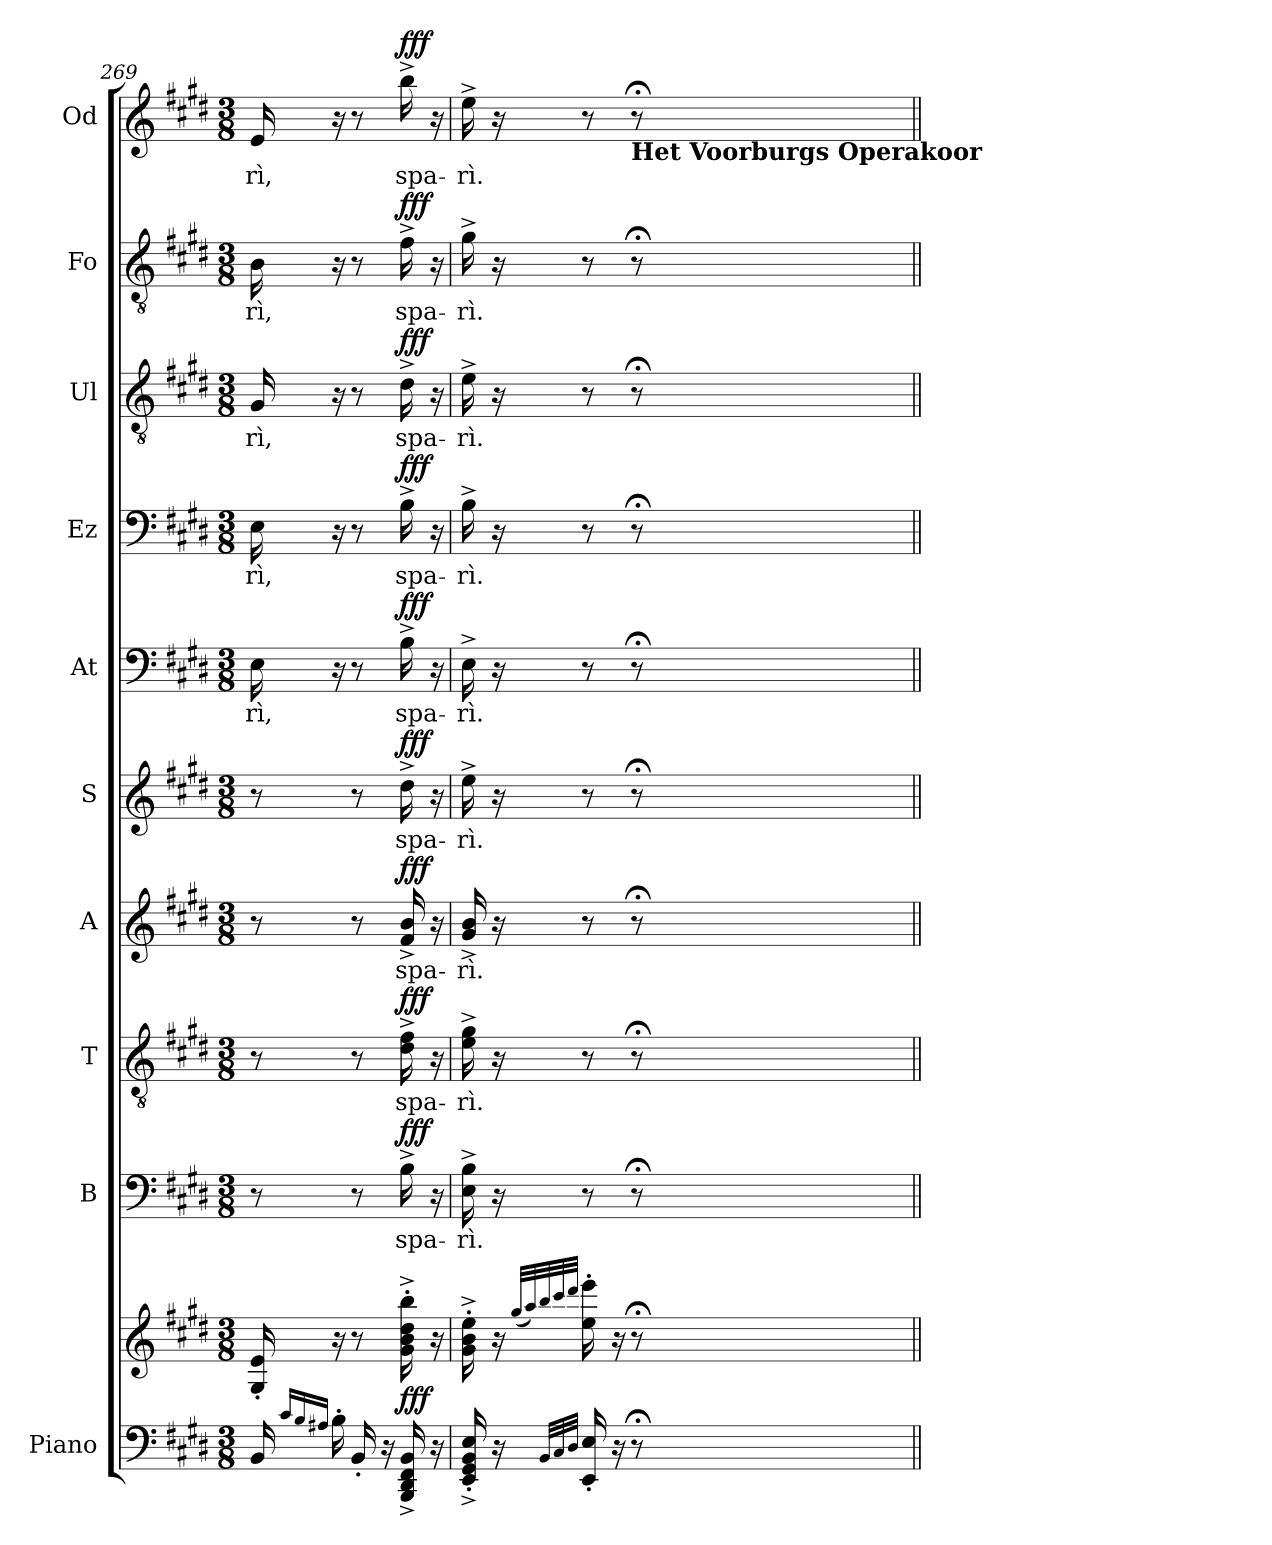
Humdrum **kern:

**kern	**kern	**dynam	**kern	**text	**dynam	**kern	**text	**dynam	**kern	**text	**dynam	**kern	**text	**dynam	**kern	**text	**dynam	**kern	**text	**dynam	**kern	**text	**dynam	**kern	**text	**dynam	**kern	**text	**dynam
*part10	*part10	*part10	*part9	*part9	*part9	*part8	*part8	*part8	*part7	*part7	*part7	*part6	*part6	*part6	*part5	*part5	*part5	*part4	*part4	*part4	*part3	*part3	*part3	*part2	*part2	*part2	*part1	*part1	*part1
*staff11	*staff10	*staff10/11	*staff9	*staff9	*staff9	*staff8	*staff8	*staff8	*staff7	*staff7	*staff7	*staff6	*staff6	*staff6	*staff5	*staff5	*staff5	*staff4	*staff4	*staff4	*staff3	*staff3	*staff3	*staff2	*staff2	*staff2	*staff1	*staff1	*staff1
*I"Piano	*	*	*I"B	*	*	*I"T	*	*	*I"A	*	*	*I"S	*	*	*I"At	*	*	*I"Ez	*	*	*I"Ul	*	*	*I"Fo	*	*	*I"Od	*	*
*I'Pno	*	*	*I'B	*	*	*I'T	*	*	*I'A	*	*	*I'S	*	*	*I'At	*	*	*I'Ez	*	*	*I'Ul	*	*	*I'Fo	*	*	*I'Od	*	*
*clefF4	*clefG2	*	*clefF4	*	*	*clefGv2	*	*	*clefG2	*	*	*clefG2	*	*	*clefF4	*	*	*clefF4	*	*	*clefGv2	*	*	*clefGv2	*	*	*clefG2	*	*
*k[f#c#g#d#]	*k[f#c#g#d#]	*	*k[f#c#g#d#]	*	*	*k[f#c#g#d#]	*	*	*k[f#c#g#d#]	*	*	*k[f#c#g#d#]	*	*	*k[f#c#g#d#]	*	*	*k[f#c#g#d#]	*	*	*k[f#c#g#d#]	*	*	*k[f#c#g#d#]	*	*	*k[f#c#g#d#]	*	*
*M3/8	*M3/8	*	*M3/8	*	*	*M3/8	*	*	*M3/8	*	*	*M3/8	*	*	*M3/8	*	*	*M3/8	*	*	*M3/8	*	*	*M3/8	*	*	*M3/8	*	*
=269	=269	=269	=269	=269	=269	=269	=269	=269	=269	=269	=269	=269	=269	=269	=269	=269	=269	=269	=269	=269	=269	=269	=269	=269	=269	=269	=269	=269	=269
!	!	!	!	!	!	!	!	!	!	!	!	!	!	!	!	!LO:LY:b	!	!	!LO:LY:b	!	!	!LO:LY:b	!	!	!LO:LY:b	!	!	!LO:LY:b	!
16BB/	16G#/' 16e/'	.	8r	.	.	8r	.	.	8r	.	.	8r	.	.	16E\	-rì,	.	16E\	-rì,	.	16G#/	-rì,	.	16B\	-rì,	.	16e/	-rì,	.
16qc#/LL	.	.	.	.	.	.	.	.	.	.	.	.	.	.	.	.	.	.	.	.	.	.	.	.	.	.	.	.	.
16qB/	.	.	.	.	.	.	.	.	.	.	.	.	.	.	.	.	.	.	.	.	.	.	.	.	.	.	.	.	.
16qA#X/JJ	.	.	.	.	.	.	.	.	.	.	.	.	.	.	.	.	.	.	.	.	.	.	.	.	.	.	.	.	.
16B'\	16r	.	.	.	.	.	.	.	.	.	.	.	.	.	16r	.	.	16r	.	.	16r	.	.	16r	.	.	16r	.	.
16BB'/	8r	.	8r	.	.	8r	.	.	8r	.	.	8r	.	.	8r	.	.	8r	.	.	8r	.	.	8r	.	.	8r	.	.
16r	.	.	.	.	.	.	.	.	.	.	.	.	.	.	.	.	.	.	.	.	.	.	.	.	.	.	.	.	.
!	!	!LO:DY:b	!	!LO:LY:b	!LO:DY:a	!	!LO:LY:b	!LO:DY:a	!	!LO:LY:b	!LO:DY:a	!	!LO:LY:b	!LO:DY:a	!	!LO:LY:b	!LO:DY:a	!	!LO:LY:b	!LO:DY:a	!	!LO:LY:b	!LO:DY:a	!	!LO:LY:b	!LO:DY:a	!	!LO:LY:b	!LO:DY:a
16BBB/^ 16DD#/^ 16FF#/^ 16BB/^	16g#\'^ 16b\'^ 16dd#\'^ 16bb\'^	fff	16B^\	spa-	fff	16d#!\^ 16f#\^	spa-	fff	16f#/^ 16b!/^	spa-	fff	16dd#^\	spa-	fff	16B^\	spa-	fff	16B^\	spa-	fff	16d#^\	spa-	fff	16f#^\	spa-	fff	16bb^\	spa-	fff
16r	16r	.	16r	.	.	16r	.	.	16r	.	.	16r	.	.	16r	.	.	16r	.	.	16r	.	.	16r	.	.	16r	.	.
=270	=270	=270	=270	=270	=270	=270	=270	=270	=270	=270	=270	=270	=270	=270	=270	=270	=270	=270	=270	=270	=270	=270	=270	=270	=270	=270	=270	=270	=270
!	!	!	!	!LO:LY:b	!	!	!LO:LY:b	!	!	!LO:LY:b	!	!	!LO:LY:b	!	!	!LO:LY:b	!	!	!LO:LY:b	!	!	!LO:LY:b	!	!	!LO:LY:b	!	!	!LO:LY:b	!
16EE/'^ 16GG#/'^ 16BB/'^ 16E/'^	16g#\'^ 16b\'^ 16ee\'^	.	16E\^ 16B!\^	rì.	.	16e!\^ 16g#\^	rì.	.	16g#/^ 16b!/^	rì.	.	16ee^\	rì.	.	16E^\	rì.	.	16B^\	rì.	.	16e^\	rì.	.	16g#^\	rì.	.	16ee^\	-rì.	.
16r	16r	.	16r	.	.	16r	.	.	16r	.	.	16r	.	.	16r	.	.	16r	.	.	16r	.	.	16r	.	.	16r	.	.
.	(<32qgg#/LLL	.	.	.	.	.	.	.	.	.	.	.	.	.	.	.	.	.	.	.	.	.	.	.	.	.	.	.	.
.	32qaa/)	.	.	.	.	.	.	.	.	.	.	.	.	.	.	.	.	.	.	.	.	.	.	.	.	.	.	.	.
32qBB/LLL	32qbb/	.	.	.	.	.	.	.	.	.	.	.	.	.	.	.	.	.	.	.	.	.	.	.	.	.	.	.	.
32qC#/	32qccc#/	.	.	.	.	.	.	.	.	.	.	.	.	.	.	.	.	.	.	.	.	.	.	.	.	.	.	.	.
32qD#/JJJ	32qddd#/JJJ	.	.	.	.	.	.	.	.	.	.	.	.	.	.	.	.	.	.	.	.	.	.	.	.	.	.	.	.
16EE/' 16E/'	16ee\' 16eee\'	.	8r	.	.	8r	.	.	8r	.	.	8r	.	.	8r	.	.	8r	.	.	8r	.	.	8r	.	.	8r	.	.
16r	16r	.	.	.	.	.	.	.	.	.	.	.	.	.	.	.	.	.	.	.	.	.	.	.	.	.	.	.	.
!	!	!	!	!	!	!	!	!	!	!	!	!	!	!	!	!	!	!	!	!	!	!	!	!	!	!	!LO:TX:b:B:t=Het Voorburgs Operakoor	!	!
8r;<	8r;<	.	8r;<	.	.	8r;<	.	.	8r;<	.	.	8r;<	.	.	8r;<	.	.	8r;<	.	.	8r;<	.	.	8r;<	.	.	8r;<	.	.
=||	=||	=||	=||	=||	=||	=||	=||	=||	=||	=||	=||	=||	=||	=||	=||	=||	=||	=||	=||	=||	=||	=||	=||	=||	=||	=||	=||	=||	=||
*-	*-	*-	*-	*-	*-	*-	*-	*-	*-	*-	*-	*-	*-	*-	*-	*-	*-	*-	*-	*-	*-	*-	*-	*-	*-	*-	*-	*-	*-
